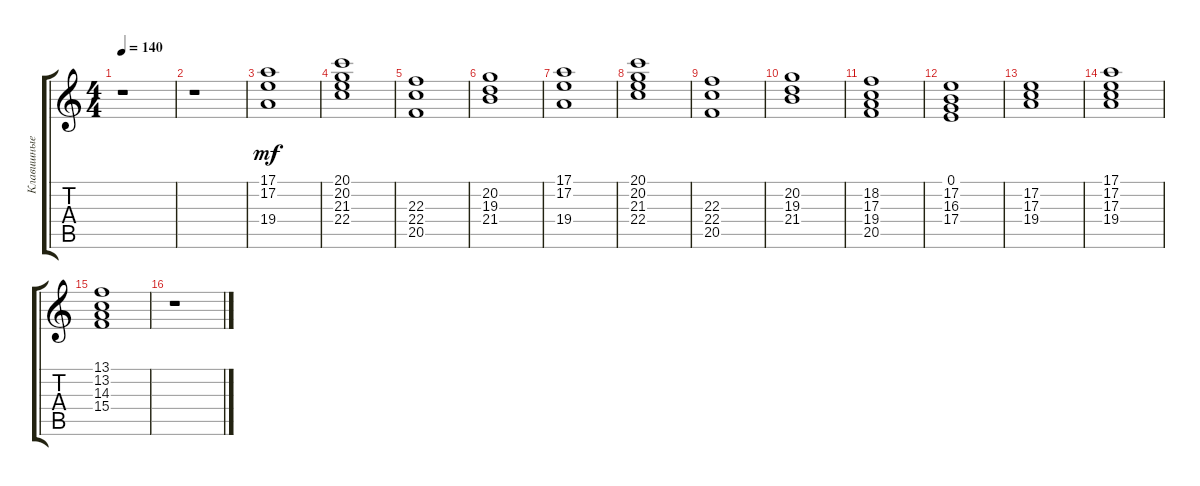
\track ("Клавишные" "Клавишные") {instrument stringensemble2}
\staff {score tabs}
\tuning (E4 B3 G3 D3 A2 E2) {hide}
\ts (4 4)
\tempo 140
\clef g2
\ks c
r.1{dy f} |
r.1 |
(17.1 17.2 19.4).1{dy mf volume 8} |
(20.1 20.2 21.3 22.4).1{volume 10} |
(22.3 22.4 20.5).1{volume 10} |
(20.2 19.3 21.4).1{volume 10} |
(17.1 17.2 19.4).1{volume 8} |
(20.1 20.2 21.3 22.4).1{volume 10} |
(22.3 22.4 20.5).1{volume 10} |
(20.2 19.3 21.4).1{volume 10} |
(18.2 17.3 19.4 20.5).1{volume 10} |
(0.1 17.2 16.3 17.4).1{volume 10} |
(17.2 17.3 19.4).1{volume 10} |
(17.1 17.2 17.3 19.4).1{volume 10} |
(13.1 13.2 14.3 15.4).1{volume 10} |
r.1
